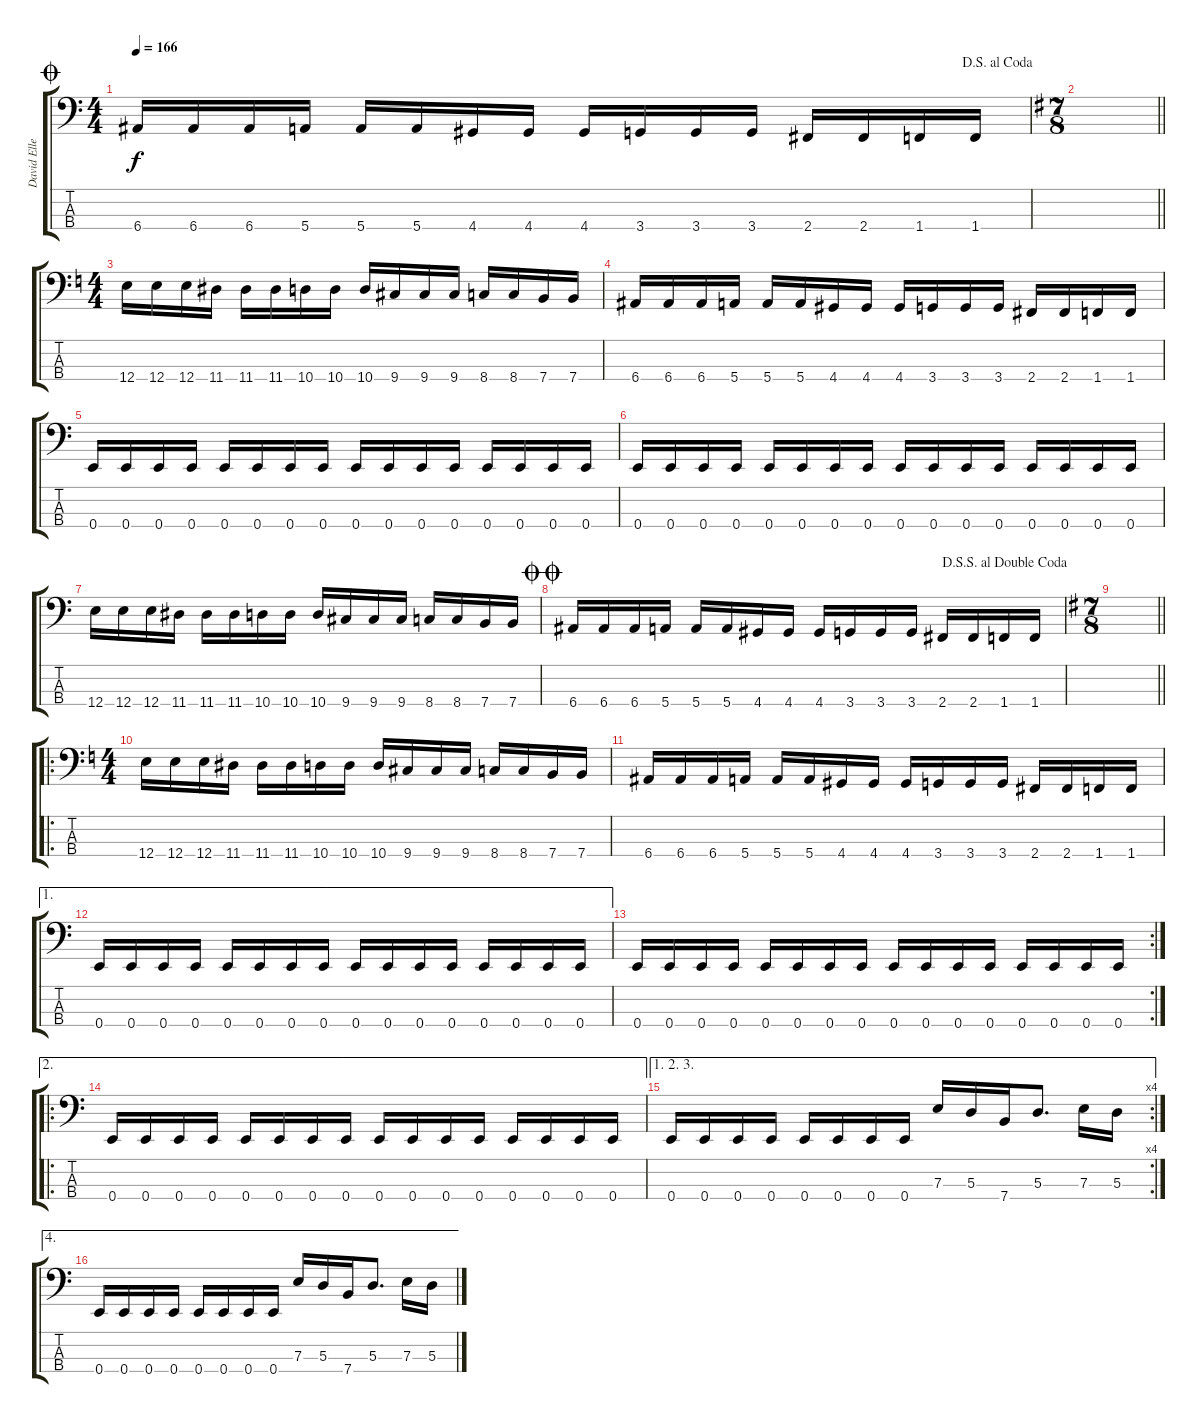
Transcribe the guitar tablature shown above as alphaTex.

\track ("David Ellefson" "David Elle") {instrument electricbasspick}
\staff {score tabs}
\tuning (G2 D2 A1 E1) {hide}
\ts (4 4)
\jump coda
\jump dalsegnoalcoda
\tempo 166
\clef f4
\ks c
6.4.16{dy f} 6.4.16 6.4.16 5.4.16 5.4.16 5.4.16 4.4.16 4.4.16 4.4.16 3.4.16 3.4.16 3.4.16 2.4.16 2.4.16 1.4.16 1.4.16 |
\ts (7 8)
\barLineRight lightlight
\ks g
|
\ts (4 4)
\ks c
12.4.16 12.4.16 12.4.16 11.4.16 11.4.16 11.4.16 10.4.16 10.4.16 10.4.16 9.4.16 9.4.16 9.4.16 8.4.16 8.4.16 7.4.16 7.4.16 |
6.4.16 6.4.16 6.4.16 5.4.16 5.4.16 5.4.16 4.4.16 4.4.16 4.4.16 3.4.16 3.4.16 3.4.16 2.4.16 2.4.16 1.4.16 1.4.16 |
0.4.16 0.4.16 0.4.16 0.4.16 0.4.16 0.4.16 0.4.16 0.4.16 0.4.16 0.4.16 0.4.16 0.4.16 0.4.16 0.4.16 0.4.16 0.4.16 |
0.4.16 0.4.16 0.4.16 0.4.16 0.4.16 0.4.16 0.4.16 0.4.16 0.4.16 0.4.16 0.4.16 0.4.16 0.4.16 0.4.16 0.4.16 0.4.16 |
12.4.16 12.4.16 12.4.16 11.4.16 11.4.16 11.4.16 10.4.16 10.4.16 10.4.16 9.4.16 9.4.16 9.4.16 8.4.16 8.4.16 7.4.16 7.4.16 |
\jump doublecoda
\jump dalsegnosegnoaldoublecoda
6.4.16 6.4.16 6.4.16 5.4.16 5.4.16 5.4.16 4.4.16 4.4.16 4.4.16 3.4.16 3.4.16 3.4.16 2.4.16 2.4.16 1.4.16 1.4.16 |
\ts (7 8)
\barLineRight lightlight
\ks g
|
\ro
\ts (4 4)
\ks c
12.4.16 12.4.16 12.4.16 11.4.16 11.4.16 11.4.16 10.4.16 10.4.16 10.4.16 9.4.16 9.4.16 9.4.16 8.4.16 8.4.16 7.4.16 7.4.16 |
6.4.16 6.4.16 6.4.16 5.4.16 5.4.16 5.4.16 4.4.16 4.4.16 4.4.16 3.4.16 3.4.16 3.4.16 2.4.16 2.4.16 1.4.16 1.4.16 |
\ae 1
0.4.16 0.4.16 0.4.16 0.4.16 0.4.16 0.4.16 0.4.16 0.4.16 0.4.16 0.4.16 0.4.16 0.4.16 0.4.16 0.4.16 0.4.16 0.4.16 |
\rc 2
0.4.16 0.4.16 0.4.16 0.4.16 0.4.16 0.4.16 0.4.16 0.4.16 0.4.16 0.4.16 0.4.16 0.4.16 0.4.16 0.4.16 0.4.16 0.4.16 |
\ae 2
\ro
0.4.16 0.4.16 0.4.16 0.4.16 0.4.16 0.4.16 0.4.16 0.4.16 0.4.16 0.4.16 0.4.16 0.4.16 0.4.16 0.4.16 0.4.16 0.4.16 |
\ae (1 2 3)
\rc 4
0.4.16 0.4.16 0.4.16 0.4.16 0.4.16 0.4.16 0.4.16 0.4.16 7.3.16 5.3.16 7.4.16 5.3.8{d} 7.3.16 5.3.16 |
\ae 4
0.4.16 0.4.16 0.4.16 0.4.16 0.4.16 0.4.16 0.4.16 0.4.16 7.3.16 5.3.16 7.4.16 5.3.8{d} 7.3.16 5.3.16
